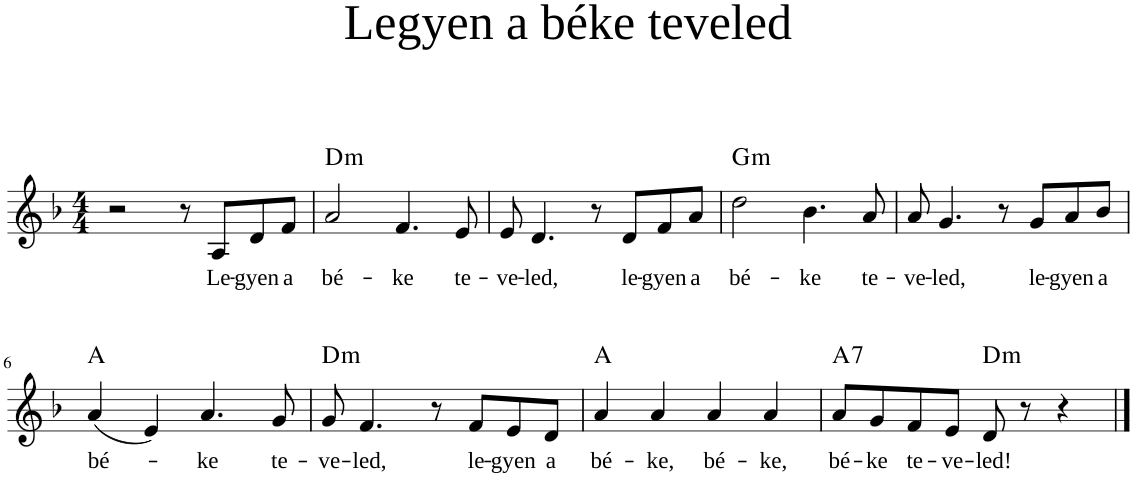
**kern	**text	**harte
*part1	*part1	*part1
*staff1	*staff1	*
*I"Voice	*	*
*clefG2	*	*
*k[b-]	*	*
*M4/4	*	*
=1	=1	=1
2r	.	.
8r	.	.
!	!LO:LY:b	!
8A/L	Le-	.
!	!LO:LY:b	!
8d/	-gyen	.
!	!LO:LY:b	!
8f/J	a	.
=2	=2	=2
!	!LO:LY:b	!LO:H:kt=m
2a/	bé-	D:min
!	!LO:LY:b	!
4.f/	-ke	.
!	!LO:LY:b	!
8e/	te-	.
=3	=3	=3
!	!LO:LY:b	!
8e/	-ve-	.
!	!LO:LY:b	!
4.d/	-led,	.
8r	.	.
!	!LO:LY:b	!
8d/L	le-	.
!	!LO:LY:b	!
8f/	-gyen	.
!	!LO:LY:b	!
8a/J	a	.
=4	=4	=4
!	!LO:LY:b	!LO:H:kt=m
2dd\	bé-	G:min
!	!LO:LY:b	!
4.b-\	-ke	.
!	!LO:LY:b	!
8a/	te-	.
=5	=5	=5
!	!LO:LY:b	!
8a/	-ve-	.
!	!LO:LY:b	!
4.g/	-led,	.
8r	.	.
!	!LO:LY:b	!
8g/L	le-	.
!	!LO:LY:b	!
8a/	-gyen	.
!	!LO:LY:b	!
8b-/J	a	.
!!LO:LB:g=z
=6	=6	=6
!	!LO:LY:b	!LO:H:kt=N.C.
(4a/	bé-	N
4e/)	.	.
!	!LO:LY:b	!
4.a/	-ke	.
!	!LO:LY:b	!
8g/	te-	.
=7	=7	=7
!	!LO:LY:b	!LO:H:kt=m
8g/	-ve-	D:min
!	!LO:LY:b	!
4.f/	-led,	.
8r	.	.
!	!LO:LY:b	!
8f/L	le-	.
!	!LO:LY:b	!
8e/	-gyen	.
!	!LO:LY:b	!
8d/J	a	.
=8	=8	=8
!	!LO:LY:b	!LO:H:kt=N.C.
4a/	bé-	N
!	!LO:LY:b	!
4a/	-ke,	.
!	!LO:LY:b	!
4a/	bé-	.
!	!LO:LY:b	!
4a/	-ke,	.
=9	=9	=9
!	!LO:LY:b	!LO:H:kt=7
8a/L	bé-	A:7
!	!LO:LY:b	!
8g/	-ke	.
!	!LO:LY:b	!
8f/	te-	.
!	!LO:LY:b	!
8e/J	-ve-	.
!	!LO:LY:b	!LO:H:kt=m
8d/	-led!	D:min
8r	.	.
4r	.	.
==	==	==
*-	*-	*-
